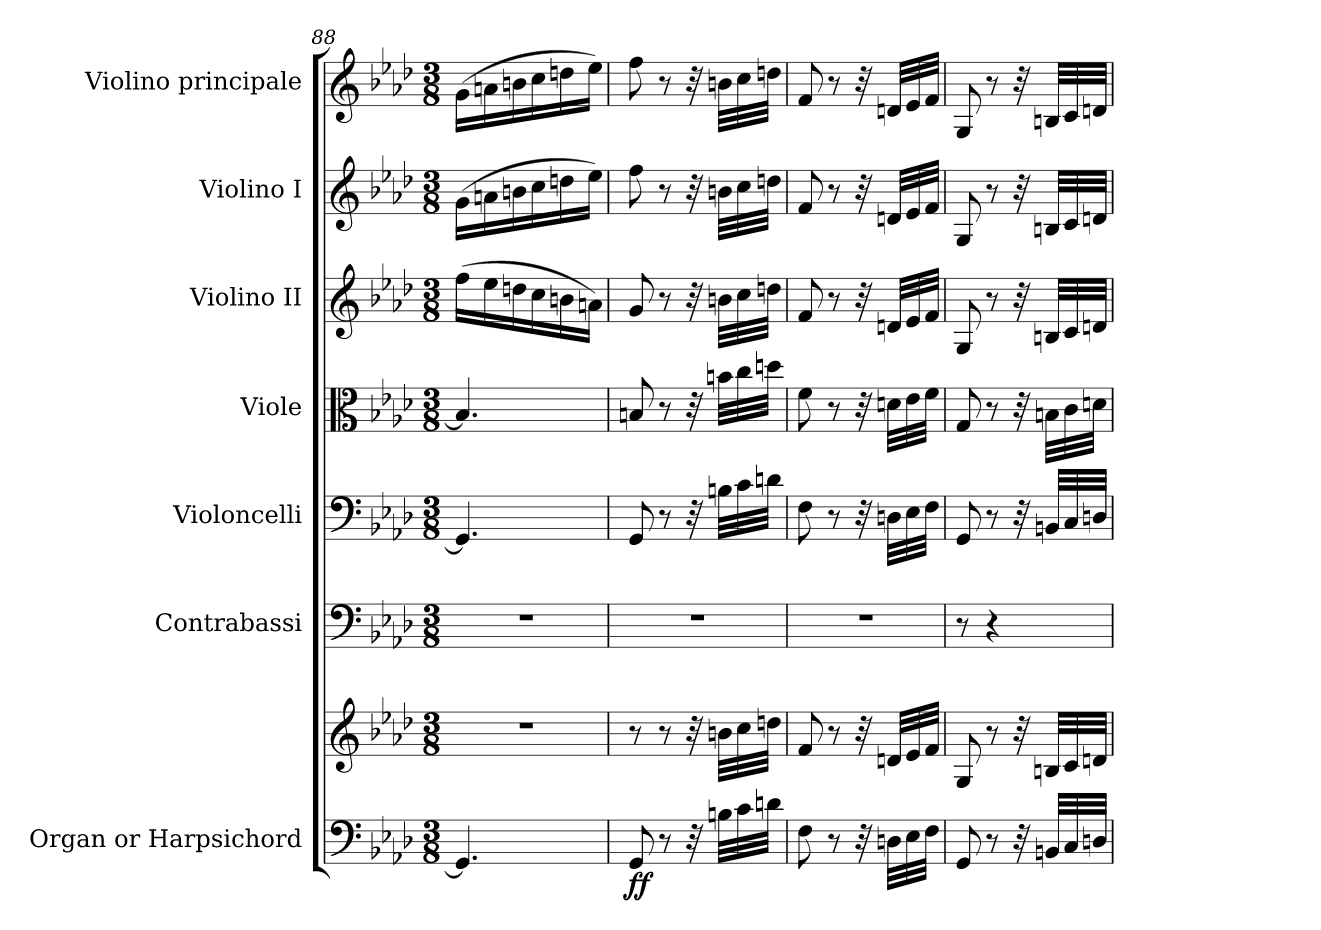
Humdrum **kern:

**kern	**kern	**dynam	**kern	**kern	**kern	**kern	**kern	**kern
*part7	*part7	*part7	*part6	*part5	*part4	*part3	*part2	*part1
*staff8	*staff7	*staff7/8	*staff6	*staff5	*staff4	*staff3	*staff2	*staff1
*I"Organ or Harpsichord	*	*	*I"Contrabassi	*I"Violoncelli	*I"Viole	*I"Violino II	*I"Violino I	*I"Violino principale
*I'Hch.	*	*	*I'Cbs.	*I'Vcl.	*I'Vle.	*I'Vln. II	*I'Vln. I	*I'Vln.
*clefF4	*clefG2	*	*clefF4	*clefF4	*clefC3	*clefG2	*clefG2	*clefG2
*	*	*	*ITrd7c12	*	*	*	*	*
*k[b-e-a-d-]	*k[b-e-a-d-]	*	*k[b-e-a-d-]	*k[b-e-a-d-]	*k[b-e-a-d-]	*k[b-e-a-d-]	*k[b-e-a-d-]	*k[b-e-a-d-]
*M3/8	*M3/8	*	*M3/8	*M3/8	*M3/8	*M3/8	*M3/8	*M3/8
=88	=88	=88	=88	=88	=88	=88	=88	=88
4.GG/]	4.r	.	4.r	4.GG/]	4.B/]	(>16ff\LL	(>16g\LL	(>16g\LL
.	.	.	.	.	.	16ee-\	16an\	16an\
.	.	.	.	.	.	16ddn\	16bn\	16bn\
.	.	.	.	.	.	16cc\	16cc\	16cc\
.	.	.	.	.	.	16bn\	16ddn\	16ddn\
.	.	.	.	.	.	16an\JJ)	16ee-\JJ)	16ee-\JJ)
=89	=89	=89	=89	=89	=89	=89	=89	=89
!	!	!LO:DY:b=2	!	!	!	!	!	!
!	!	!LO:DY:n=1:b	!	!	!	!	!	!
8GG/	8r	f f	4.r	8GG/	8Bn/	8g/	8ff\	8ff\
8r	8r	.	.	8r	8r	8r	8r	8r
32r	32r	.	.	32r	32r	32r	32r	32r
32Bn\LLL	32bn\LLL	.	.	32Bn\LLL	32bn\LLL	32bn\LLL	32bn\LLL	32bn\LLL
32c\	32cc\	.	.	32c\	32cc\	32cc\	32cc\	32cc\
32dn\JJJ	32ddn\JJJ	.	.	32dn\JJJ	32ddn\JJJ	32ddn\JJJ	32ddn\JJJ	32ddn\JJJ
=90	=90	=90	=90	=90	=90	=90	=90	=90
8F\	8f/	.	4.r	8F\	8f\	8f/	8f/	8f/
8r	8r	.	.	8r	8r	8r	8r	8r
32r	32r	.	.	32r	32r	32r	32r	32r
32Dn\LLL	32dn/LLL	.	.	32Dn\LLL	32dn\LLL	32dn/LLL	32dn/LLL	32dn/LLL
32E-\	32e-/	.	.	32E-\	32e-\	32e-/	32e-/	32e-/
32F\JJJ	32f/JJJ	.	.	32F\JJJ	32f\JJJ	32f/JJJ	32f/JJJ	32f/JJJ
!!LO:LB:g=z
=91	=91	=91	=91	=91	=91	=91	=91	=91
8GG/	8G/	.	8r	8GG/	8G/	8G/	8G/	8G/
8r	8r	.	4r	8r	8r	8r	8r	8r
32r	32r	.	.	32r	32r	32r	32r	32r
32BBn/LLL	32Bn/LLL	.	.	32BBn/LLL	32Bn\LLL	32Bn/LLL	32Bn/LLL	32Bn/LLL
32C/	32c/	.	.	32C/	32c\	32c/	32c/	32c/
32Dn/JJJ	32dn/JJJ	.	.	32Dn/JJJ	32dn\JJJ	32dn/JJJ	32dn/JJJ	32dn/JJJ
=	=	=	=	=	=	=	=	=
*-	*-	*-	*-	*-	*-	*-	*-	*-
